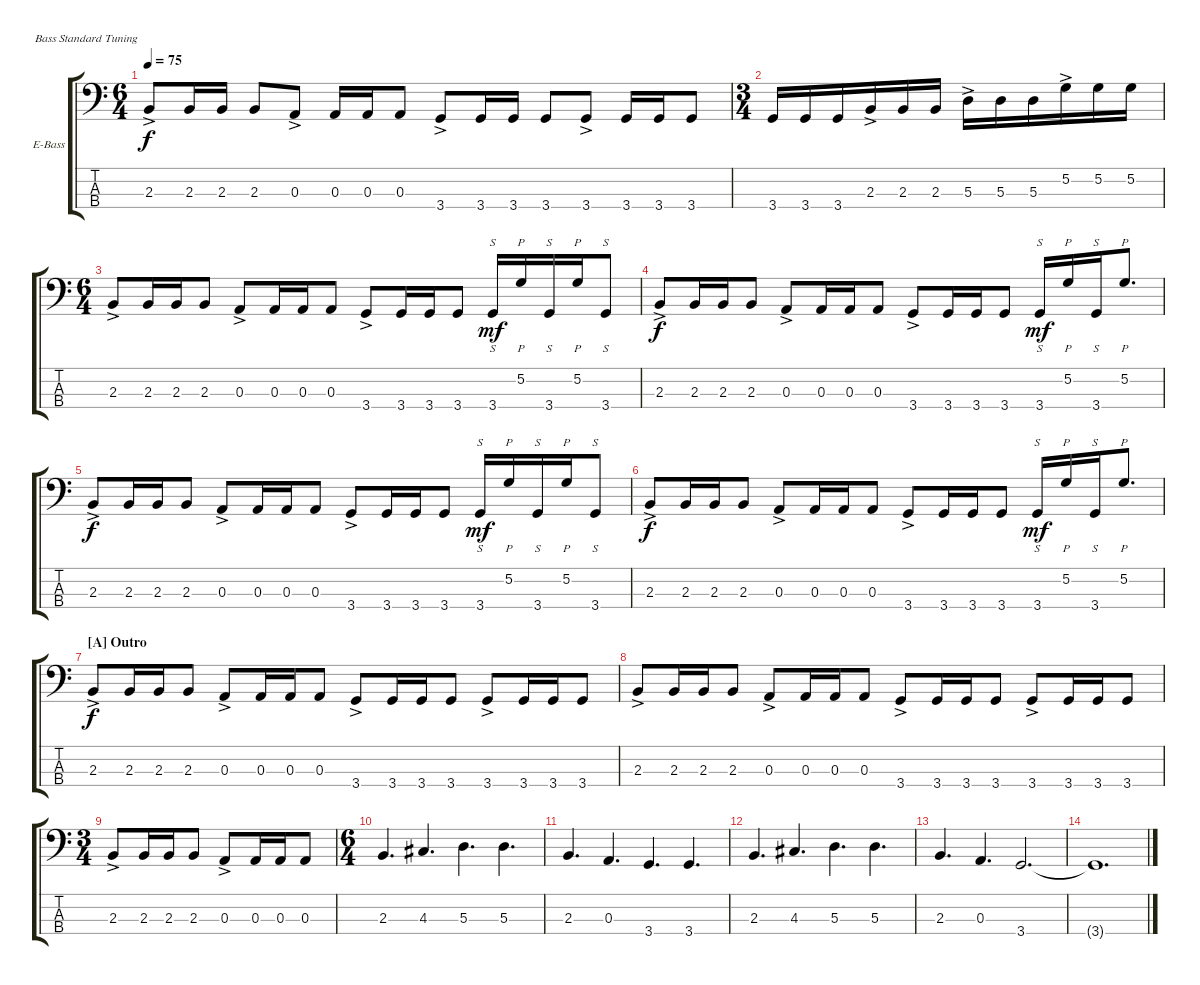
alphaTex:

\defaultSystemsLayout 4
\bracketExtendMode groupsimilarinstruments
\firstSystemTrackNameOrientation horizontal
\otherSystemsTrackNameOrientation horizontal
\track ("Bass" "E-Bass") {instrument electricbassfinger}
\staff {score tabs}
\tuning (G2 D2 A1 E1)
\ts (6 4)
\tempo 75
\clef f4
\ks c
2.3{ac}.8{dy f} 2.3.16 2.3.16 2.3.8 0.3{ac}.8 0.3.16 0.3.16 0.3.8 3.4{ac}.8 3.4.16 3.4.16 3.4.8 3.4{ac}.8 3.4.16 3.4.16 3.4.8 |
\ts (3 4)
\beaming (8 3 3)
3.4.16 3.4.16 3.4.16 2.3{ac}.16 2.3.16 2.3.16 5.3{ac}.16 5.3.16 5.3.16 5.2{ac}.16 5.2.16 5.2.16 |
\ts (6 4)
\beaming (8 3 3 3 3)
2.3{ac}.8 2.3.16 2.3.16 2.3.8 0.3{ac}.8 0.3.16 0.3.16 0.3.8 3.4{ac}.8 3.4.16 3.4.16 3.4.8 3.4.16{s dy mf} 5.2.16{p} 3.4.16{s} 5.2.16{p} 3.4.8{s} |
2.3{ac}.8{dy f} 2.3.16 2.3.16 2.3.8 0.3{ac}.8 0.3.16 0.3.16 0.3.8 3.4{ac}.8 3.4.16 3.4.16 3.4.8 3.4.16{s dy mf} 5.2.16{p} 3.4.16{s} 5.2.8{p d} |
2.3{ac}.8{dy f} 2.3.16 2.3.16 2.3.8 0.3{ac}.8 0.3.16 0.3.16 0.3.8 3.4{ac}.8 3.4.16 3.4.16 3.4.8 3.4.16{s dy mf} 5.2.16{p} 3.4.16{s} 5.2.16{p} 3.4.8{s} |
2.3{ac}.8{dy f} 2.3.16 2.3.16 2.3.8 0.3{ac}.8 0.3.16 0.3.16 0.3.8 3.4{ac}.8 3.4.16 3.4.16 3.4.8 3.4.16{s dy mf} 5.2.16{p} 3.4.16{s} 5.2.8{p d} |
\section ("A" "Outro")
2.3{ac}.8{dy f} 2.3.16 2.3.16 2.3.8 0.3{ac}.8 0.3.16 0.3.16 0.3.8 3.4{ac}.8 3.4.16 3.4.16 3.4.8 3.4{ac}.8 3.4.16 3.4.16 3.4.8 |
2.3{ac}.8 2.3.16 2.3.16 2.3.8 0.3{ac}.8 0.3.16 0.3.16 0.3.8 3.4{ac}.8 3.4.16 3.4.16 3.4.8 3.4{ac}.8 3.4.16 3.4.16 3.4.8 |
\ts (3 4)
\beaming (8 3 3 3 3)
2.3{ac}.8 2.3.16 2.3.16 2.3.8 0.3{ac}.8 0.3.16 0.3.16 0.3.8 |
\ts (6 4)
\beaming (8 3 3 3 3)
2.3.4{d} 4.3.4{d} 5.3.4{d} 5.3.4{d} |
2.3.4{d} 0.3.4{d} 3.4.4{d} 3.4.4{d} |
2.3.4{d} 4.3.4{d} 5.3.4{d} 5.3.4{d} |
2.3.4{d} 0.3.4{d} 3.4.2{d} |
3.4{t}.1{d}
